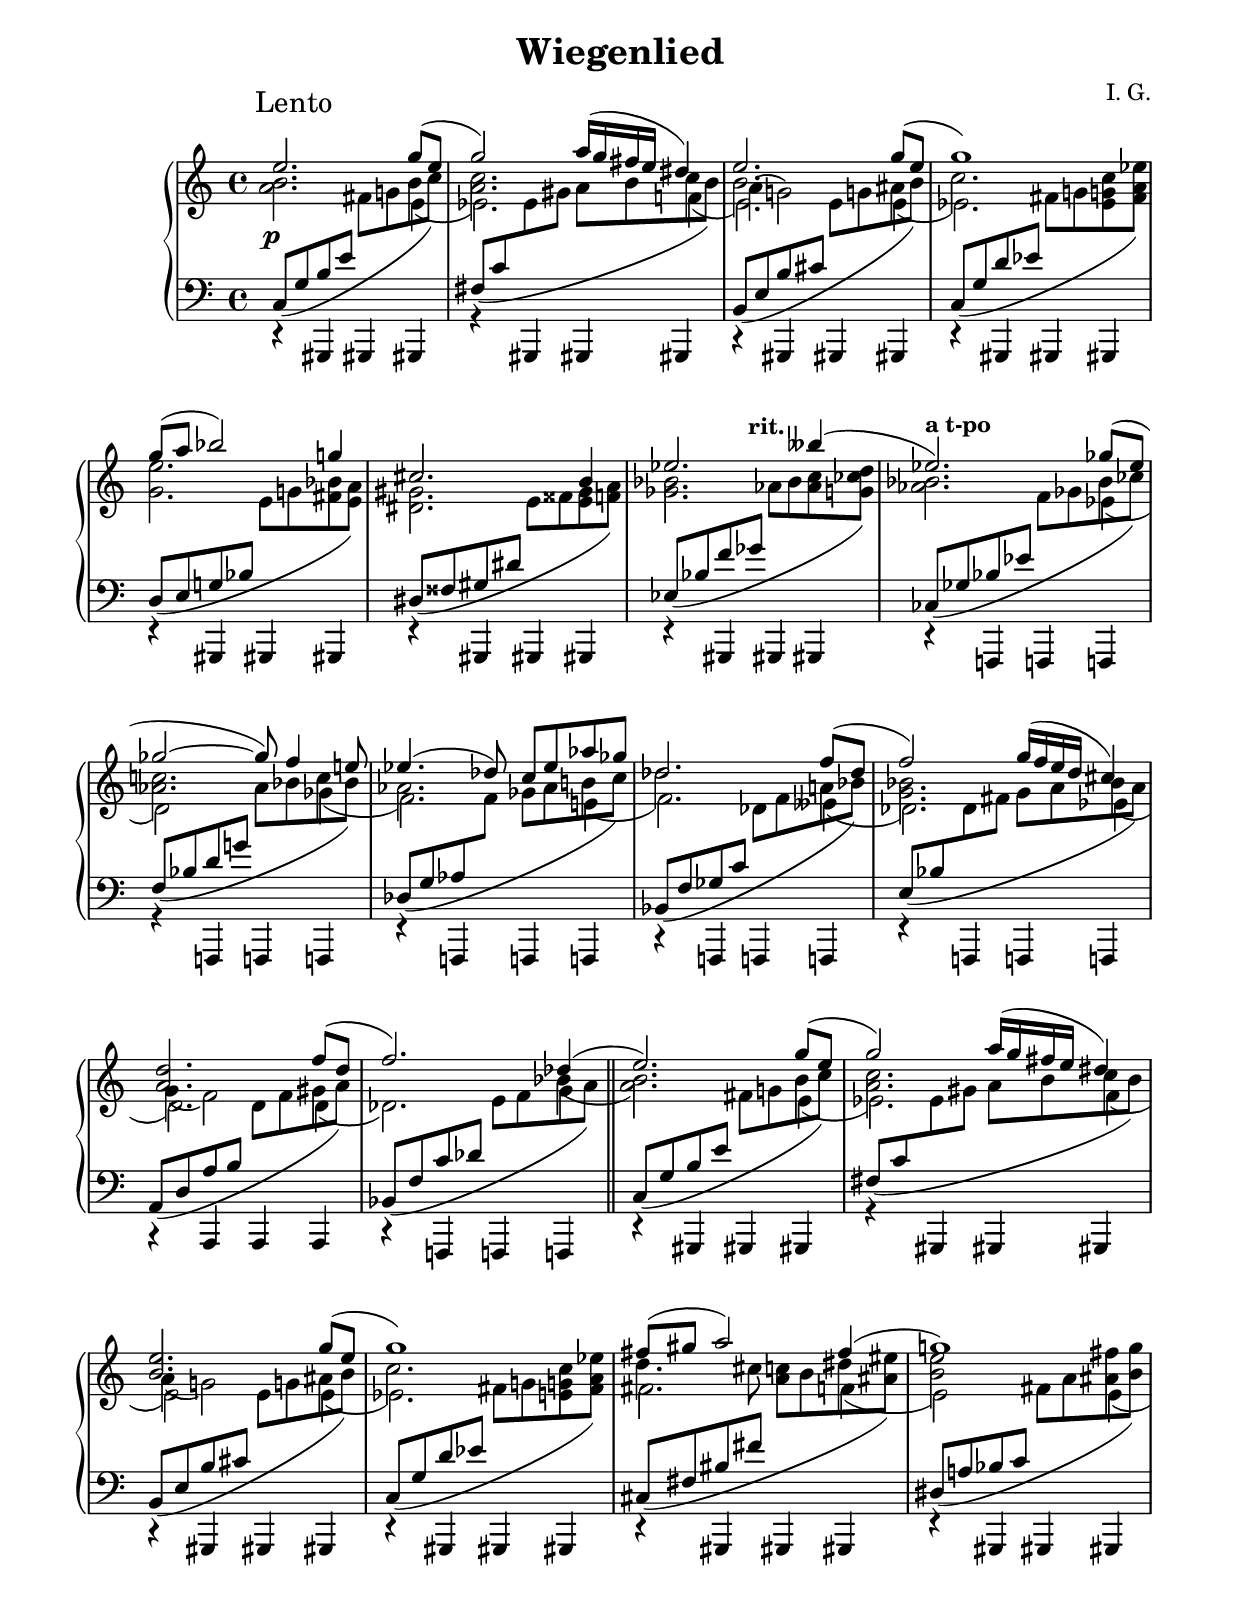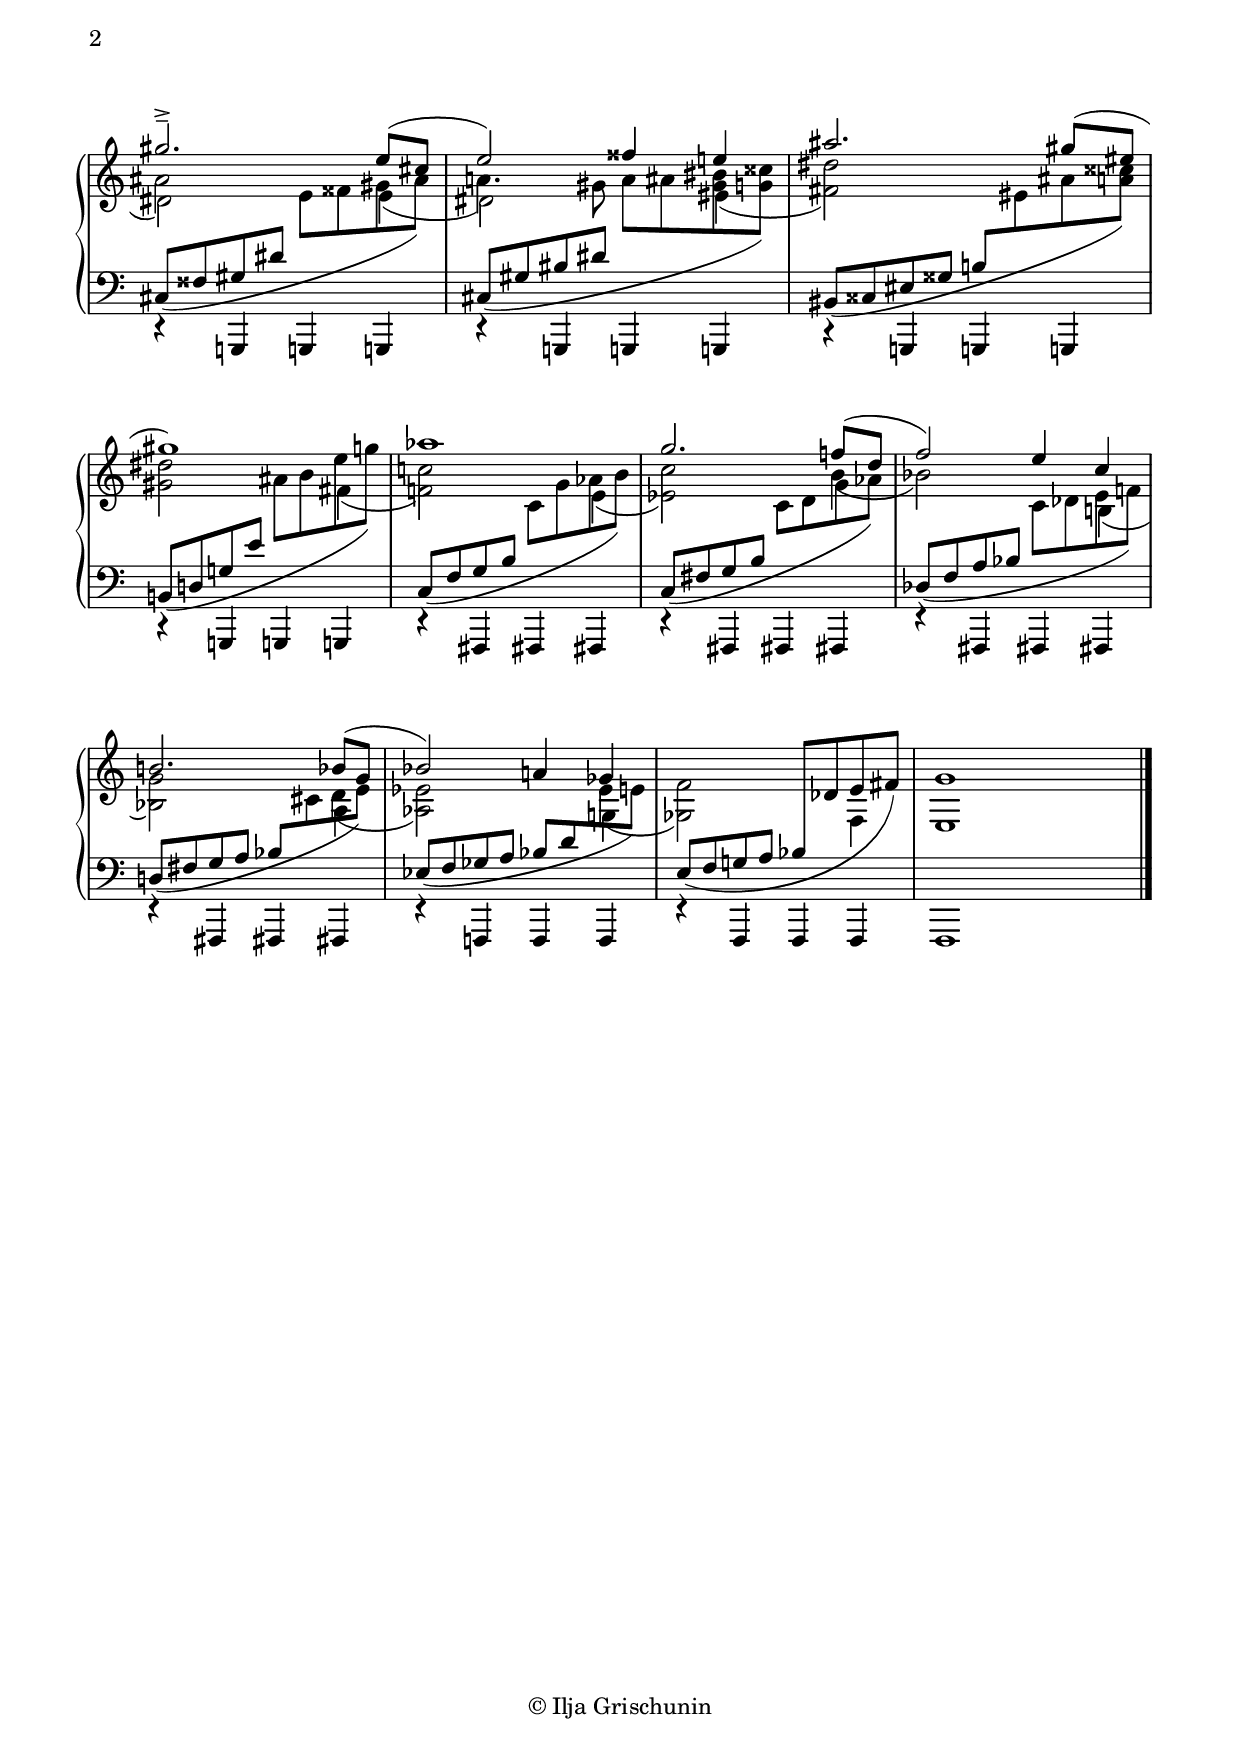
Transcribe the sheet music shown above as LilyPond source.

\version "2.19.15"
%\version "2.18.0"

\language "deutsch"

\header {
  title = "Wiegenlied"
  %meter = "Lento"
  composer = "I. G."
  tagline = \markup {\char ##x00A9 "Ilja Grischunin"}
}

\paper {
  #(set-paper-size "a4")
  top-system-spacing #'basic-distance = #25
  top-markup-spacing #'basic-distance = #15
  markup-system-spacing #'basic-distance = #25
  system-system-spacing #'basic-distance = #25
  last-bottom-spacing #'basic-distance = #25
  left-margin = 15
  right-margin = 15
  %two-sided = ##t
  %inner-margin = 25
  %outer-margin = 15
}

\layout {
  \context {
    \PianoStaff
    \consists #Span_stem_engraver
  }
  \context{
    \Score
    \override StaffGrouper.staff-staff-spacing.basic-distance = #13
    \remove "Bar_number_engraver"
  }
}

\version "2.19.15"
%\version "2.18.0"

\language "deutsch"

%%%%%%%%% SCRIPTS %%%%%%%%%
makeOctaves =
#(define-music-function (parser location arg mus)
   (integer? ly:music?)
   #{<<  \withMusicProperty #'to-relative-callback
         #(lambda (m p)
            (let ((mu (ly:music-property m 'element)))
              (ly:music-transpose mu (ly:make-pitch (- arg) 0 0))
              (ly:make-music-relative! mu p)
              (ly:music-transpose mu (ly:make-pitch arg 0 0)))
            p)
         \transpose c' $(ly:make-pitch arg 0 0) $mus
         $mus
     >>
   #})
pocoCr = 
#(make-music 'CrescendoEvent
   'span-type 'text
   'span-text "poco cresc.")
pocoDim =
#(make-music 'CrescendoEvent
   'span-type 'text
   'span-text "poco dimin.")
offsetPositions =
  #(define-music-function (parser location offsets) (pair?)
    #{
       \once \override Slur.positions = #(lambda (grob) 
	 `(,(+ (car offsets) (cdar (ly:slur::calc-control-points grob))) . 
	   ,(+ (cdr offsets) (cdr (cadddr (ly:slur::calc-control-points grob))))))
    #})
  
%%%%%%%%% VOICES %%%%%%%%%
groundBas = \relative {
  \stemUp
  \override Stem.length = 7
  \repeat unfold 7 {r4 gis,,! gis! gis!}
  \repeat unfold 5 {r4 f! f! f!} r a a a r f! f! f!
  \repeat unfold 6 {r4 gis! gis! gis!}
  \repeat unfold 4 {r4 g! g! g!}
  \repeat unfold 4 {r4 fis! fis! fis!}
  r4 f! f f r f f f 
  \set Score.proportionalNotationDuration = #(ly:make-moment 1/8)
  f1
  \bar "|."
}
groundTehor = \relative {
	\override Slur.positions = #'(0 . 0)
  c8_( g' h e
  \change Staff = RH
  \stemDown
  \once\override Beam.positions = #'(-5 . -3.5)
  fis g! h c)
  \change Staff = LH
  \stemUp
  fis,,_( c'
  \change Staff = RH
  \stemDown
  es gis
  \once\override Beam.positions = #'(-4 . -3.5)
  a h 
  \once\override NoteColumn.force-hshift = #.8
  c h)
  \change Staff = LH
  \stemUp
  h,,_( e h' cis
  \change Staff = RH
  \stemDown
  \once\override Beam.positions = #'(-5 . -3.5)
  e g! ais h)
  \change Staff = LH
  \stemUp
  c,,_( g' d' es
  \change Staff = RH
  \stemDown
  fis g! <es g! c><fis a es'>)
  \change Staff = LH
  \stemUp
  d,_(e g! b
  \change Staff = RH
  \stemDown
  e g! <fis b><e a>)
  \change Staff = LH
  \stemUp
  dis,_( fisis gis dis'
  \change Staff = RH
  \stemDown
  e fisis <e gis><f a>)
  \change Staff = LH
  \stemUp
  es,_( b' f' ges
  \change Staff = RH
  \stemDown
  \once\override Score.MetronomeMark.extra-offset = #'(-2 . -1.3)
  \tempo "rit."
  as b <as c><g ces d>)
  \change Staff = LH
  \stemUp
  \tempo "a t-po"
  ces,,_( ges' b es
  \change Staff = RH
  \stemDown
  \once\override Beam.positions = #'(-4.5 . -3.5)
  f ges b ces)
  \change Staff = LH
  \stemUp
  f,,_( b d g!
  \change Staff = RH
  \stemDown
  \once\override Beam.positions = #'(-4 . -3.5)
  as b c b)
  \change Staff = LH
  \stemUp
  des,,_( g as
  \change Staff = RH
  \stemDown
  f'
  \once\override Beam.positions = #'(-4 . -3)
  ges as h! c)
  \change Staff = LH
  \stemUp
  b,,_( f' ges c
  \change Staff = RH
  \stemDown
  \once\override Beam.positions = #'(-5.5 . -3)
  des f a! b)
  \change Staff = LH
  \stemUp
  e,,_( b'
  \change Staff = RH
  \stemDown
  des fis
  \once\override Beam.positions = #'(-4 . -3)
  g a
  \once\override NoteColumn.force-hshift = #.8
  b a)
  \change Staff = LH
  \stemUp
  a,,_( d a' h
  \change Staff = RH
  \stemDown
  \once\override Beam.positions = #'(-5.5 . -4)
  d f gis a)
  \change Staff = LH
  \stemUp
  b,,_( f' c' des
  \change Staff = RH
  \stemDown
  e f 
  \once\override NoteColumn.force-hshift = #.2
  g a)
  \bar "||"
  \change Staff = LH
  \stemUp
  c,,8_( g' h e
  \change Staff = RH
  \stemDown
  \once\override Beam.positions = #'(-5 . -3.5)
  fis g! h c)
  \change Staff = LH
  \stemUp
  fis,,_( c'
  \change Staff = RH
  \stemDown
  es gis
  \once\override Beam.positions = #'(-4 . -3)
  a h 
  \once\override NoteColumn.force-hshift = #.7
  c h)
  \change Staff = LH
  \stemUp
  h,,_( e h' cis
  \change Staff = RH
  \stemDown
  \once\override Beam.positions = #'(-5 . -3.5)
  e g! ais h)
  \change Staff = LH
  \stemUp
  c,,_( g' d' es
  \change Staff = RH
  \stemDown
  \once\override Beam.positions = #'(-4.5 . -4)
  fis g! <e g! c><fis a es'>)
  \change Staff = LH
  \stemUp
  cis,_( fis his fis'
  \change Staff = RH
  \stemDown
  \once\override Beam.positions = #'(-4 . -3.5)
  <a c> h dis <ais eis'>)
  \change Staff = LH
  \stemUp
  dis,,_( a'! b c
  \change Staff = RH
  \stemDown
  \once\override Beam.positions = #'(-4.5 . -4)
  fis a <ais fis'><h g'>)
  \change Staff = LH
  \stemUp
  cis,,_( fisis gis dis'
  \change Staff = RH
  \stemDown
  e fisis gis ais)
  \change Staff = LH
  \stemUp
  cis,,_( gis' his dis
  \change Staff = RH
  \stemDown
  a' ais <gis his><g cisis>)
  \change Staff = LH
  \stemUp
  his,,_( cisis eis gisis h!
  \change Staff = RH
  \stemDown
  eis ais <a cisis>)
  \change Staff = LH
  \stemUp
  h,,!_( d! g! e'
  \change Staff = RH
  \stemDown
  ais h e g)
  \change Staff = LH
  \stemUp
  c,,,_( f g h
  \change Staff = RH
  \stemDown
  c g' as h)
  \change Staff = LH
  \stemUp
  c,,_( fis g h
  \change Staff = RH
  \stemDown
  c d 
  \once\override NoteColumn.force-hshift = #.3
  g as)
  \change Staff = LH
  \stemUp
  des,,_( f a b
  \change Staff = RH
  \stemDown
  c des e f!)
  \change Staff = LH
  \stemUp
  d,!_( fis g a 
  \once\override Beam.positions = #'(5 . 6)
  b
  \change Staff = RH
  \stemDown
  cis d e)
  \change Staff = LH
  \stemUp
  es,_( f ges a 
  \once\override Beam.positions = #'(5.5 . 5)
  b d
  \change Staff = RH
  \stemDown
  es e)
  \change Staff = LH
  \stemUp
  \shape #'((0 . 0) (2 . -.5) (.5 . -4) (0 . 0)) Slur
  e,_( f g! a 
  \once\override Beam.positions = #'(13 . 14)
  b
  \change Staff = RH
  %\stemDown
  des e fis)
}
%%%%%%%%%%% RH %%%%%%%%%%%%
dreizehnteRH = \relative {
  \clef treble
  \key c \major
  \time 4/4
  \once\override Score.RehearsalMark.extra-offset = #'(4 . 2)
  \mark "Lento"
  %\override Score.SpacingSpanner.strict-note-spacing = ##t
  %\set Score.proportionalNotationDuration = #(ly:make-moment 1/16)
  %\set Staff.printKeyCancellation = ##f  
  <<
    {
      e''2.
    }
    \\
    {
      <a, h>2.
    }
  >>
  <<
    {
      g'8( e g2) a16(g fis e dis4)
      e2.
    }
    \\
    {
      s4 <a, c>2. s4 
      \once \override Dots.extra-offset = #'(0 . 1)
      h2.
    }
    \\
    {
      \stemDown
      s4 s1 
      \once\override NoteColumn.force-hshift = #1.1
      a4( g!2)
    }
    \\
    {
      \voiceTwo
      \override NoteColumn.force-hshift = #.2
      e4( es2.) 
      \once\override NoteColumn.force-hshift = #1
      f!4( e2.)
    }
  >>
  <<
    {
      g'8( e g1)
    }
    \\
    {
      s4 c,2. s4
    }
    \\
    {
      \voiceTwo
      \offsetPositions #'(1 . 0)
      \override NoteColumn.force-hshift = #.2
      e,4( es2.) s4
    }
  >>
  <<
    {
      g'8( a b2) g!4 cis,2. h4 es2. heses'4( es,2.)
    }
    \\
    {
      <g, e'>2. s4 <dis gis>2. s4 <ges b>2. s4 <as b>2.
    }
  >>
  <<
    {
      ges'8( es ges2~ ges8) f4 e!8 es4.( des8) c es as ges
      des2.
    }
    \\
    {
      s4 <as c!>2. s4 as2. s4 des2.
    }
    \\
    {
      \voiceTwo
      \override NoteColumn.force-hshift = #.2
      es,4( d2) s4 ges( f2.) e!4( f2.)
    }
  >>
  <<
    {
      f'8( des f2) g16( f e d cis4) <a d>2.
    }
    \\
    {
      s4 <g b>2. s4 
      \once\override NoteColumn.force-hshift = #1.2
      g4( f2)
    }    
    \\
    {
      \voiceTwo
      eses4( des2.) 
      \once\override NoteColumn.force-hshift = #1
      es4( 
      \once\override NoteColumn.force-hshift = #1.4
      d2.)
    }
  >>
  <<
    {
      f'8( d f2.) des4( e2.)
    }
    \\
    {
      \once\override NoteColumn.force-hshift = #.2
      d,4( des2.) b'4( <a h>2.)
    }
  >>
  <<
    {
      g'8( e g2) a16( g fis e dis4) <h e>2.
    }
    \\
    {
      s4 <a c>2. s4 
      \once\override NoteColumn.force-hshift = #.4
      a4( g!2)
    }
    \\
    {
      \voiceTwo
      \offsetPositions #'(3 . 0)
      \override NoteColumn.force-hshift = #.2
      e4( es2.) 
      \once\override NoteColumn.force-hshift = #.9
      f4( 
      \once\override NoteColumn.force-hshift = #.6
      e2) s4
    }
  >>
  <<
    {
      g'8( e g1)
    }
    \\
    {
      s4 c,2. s4
    }
    \\
    {
      \voiceTwo
      \offsetPositions #'(1 . 0)
      \override NoteColumn.force-hshift = #.2
      e,4( es2.) s4
    }
  >>
  <<
    {
      fis'8( gis a2) fis4( g!1) gis2.---> e8( cis
      e2) fisis4
    }
    \\
    {
      d4. cis8 s2 <h e>2 s2 ais2 s a!4. gis8 s4
    }
    \\
    {
      \voiceTwo
      fis2. f4( e2) s4 e( dis2) s4 e( dis2) s4
    }
  >>
  <<
    {
      e'!4 ais2. gis8( eis gis1) as g2. f!8( d f2) e4 c
      h!2. b8( g b2) a!4 ges s1 g
    }
    \\
    {
      \once\override NoteColumn.force-hshift = #.2
      eis4( <fis dis'>2) s2 <gis dis'> s4 
      \once\override NoteColumn.force-hshift = #.2
      fis( <f! c'!>2) s4
      \once\override NoteColumn.force-hshift = #.2
      e4( <es c'>2) s4
      \once\override Slur.positions = #'(0 . 0)
      h'4( b2) s4 
      \once\override NoteColumn.force-hshift = #.2
      h,!4( <b g'>2) s4
      \once\override NoteColumn.force-hshift = #.2
      a4( <as es'>2) s4
      \once\override NoteColumn.force-hshift = #.2
      g!( <ges f'>2) s4 f e1 
    }
  >>
}
%%%%%%%%%%% LH %%%%%%%%%%%%
dreizehnteLH = \relative {
  \clef bass
  \key c \major
  \time 4/4
  %\set Staff.printKeyCancellation = ##f
  <<
    {
      \groundTehor
    }
    \\
    {
      \groundBas
    }
  >>
}
%%%%%%%%%%%% D %%%%%%%%%%%%
dynamicDrzehn = {
  \override DynamicTextSpanner.style = #'none
  \override Hairpin.to-barline = ##f
  s1*31\p
}
%%%%%%%%%%%%%%%%%%%%%%


%%%%%%%%%%%%%%%%%%%%%%
\score {
  \new PianoStaff <<
     \new Staff = "RH" \dreizehnteRH
     \new Dynamics = "Dynamics_pf" \dynamicDrzehn
     \new Staff = "LH" \dreizehnteLH
  >>
}